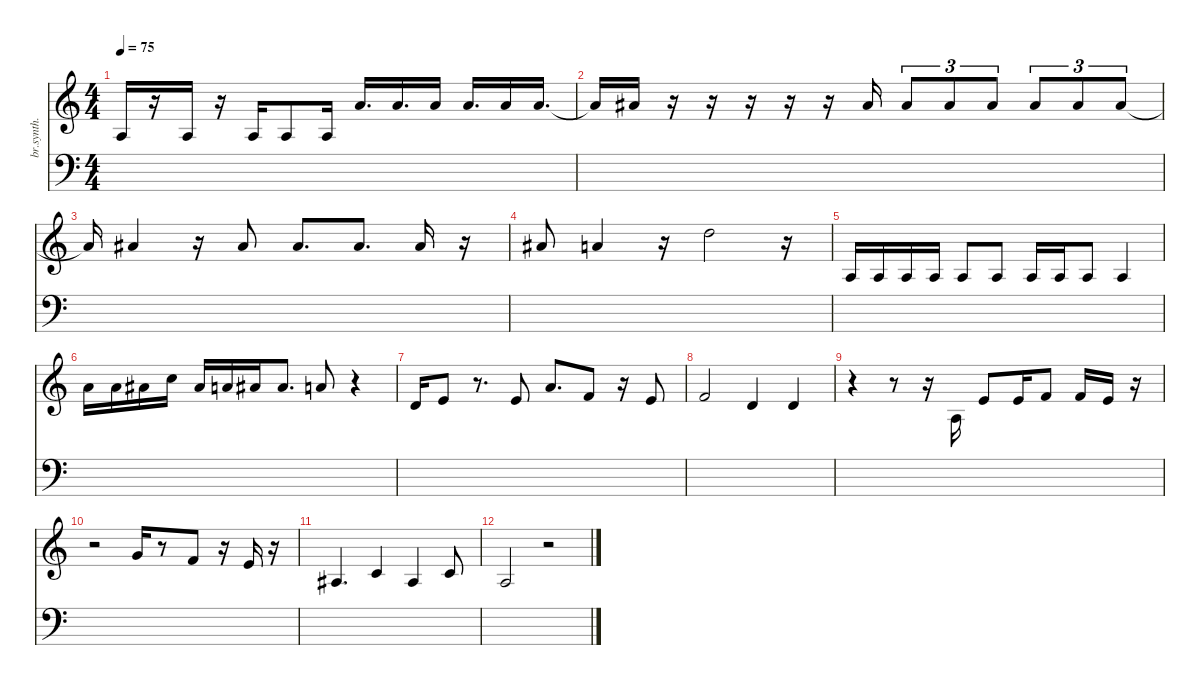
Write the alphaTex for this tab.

\defaultSystemsLayout 4
\hideDynamics
\bracketExtendMode nobrackets
\otherSystemsTrackNameOrientation horizontal
\track ("Brass Synthesizer" "br.synth.") {instrument synthbrass1}
\staff {score}
\tuning (E4 B3 G3 D3 A2 E2)
\ts (4 4)
\tempo 75
\clef g2
\ks c
2.3.16{dy mf beam Up} r.16{beam Up} 2.3.16{beam Up} r.16{beam Up} 2.3.16{beam Up} 2.3.8{beam Up} 2.3.16{beam Up} 19.4.16{d beam Up} 5.1.16{d beam Up} 5.1.16{beam Up} 19.4.16{d beam Up} 5.1.16{beam Up} 5.1.16{d beam Up} |
5.1{t}.16{beam Up} 6.1{acc #}.16{beam Up} r.16{beam Up} r.16{beam Up} r.16{beam Up} r.16{beam Up} r.16{beam Up} 6.1{acc #}.16{beam Up} 6.1{acc #}.8{tu (3 2) beam Up} 6.1{acc #}.8{tu (3 2) beam Up} 6.1{acc #}.8{tu (3 2) beam Up} 6.1{acc #}.8{tu (3 2) beam Up} 6.1{acc #}.8{tu (3 2) beam Up} 6.1{acc #}.8{tu (3 2) beam Up} |
6.1{t acc #}.16{beam Up} 6.1{acc #}.4{beam Up} r.16{beam Up} 11.2{acc #}.8{beam Up} 11.2{acc #}.8{d beam Up} 11.2{acc #}.8{d beam Up} 6.1{acc #}.16{beam Up} r.16{beam Up} |
11.2{acc #}.8{beam Up} 5.1.4{beam Up} r.16{beam Up} 10.1.2{beam Down} r.16{beam Down} |
12.5.16{beam Up} 12.5.16{beam Up} 12.5.16{beam Up} 12.5.16{beam Up} 12.5.8{beam Up} 12.5.8{beam Up} 12.5.16{beam Up} 12.5.16{beam Up} 12.5.8{beam Up} 12.5.4{beam Up} |
14.3.16{beam Down} 14.3.16{beam Down} 15.3{acc #}.16{beam Down} 13.2.16{beam Down} 15.3{acc #}.16{beam Up} 14.3.16{beam Up} 15.3{acc #}.16{beam Up} 15.3{acc #}.8{d beam Up} 14.3.8{beam Up} r.4{beam Up} |
3.2.16{beam Up} 0.1.8{beam Up} r.8{d beam Up} 0.1.8{beam Up} 5.1.8{d beam Up} 1.1.8{beam Up} r.16{beam Up} 0.1.8{beam Up} |
1.1.2{beam Up} 3.2.4{beam Up} 3.2.4{beam Up} |
r.4{beam Down} r.8{beam Down} r.16{beam Down} 2.3.16{beam Up} 0.1.8{beam Up} 0.1.16{beam Up} 1.1.8{beam Up} 1.1.16{beam Up} 0.1.16{beam Up} r.16{beam Up} |
r.2{beam Down} 3.1.16{beam Up} r.8{beam Up} 1.1.8{beam Up} r.16{beam Up} 0.1.16{beam Up} r.16{beam Up} |
3.3{acc #}.4{d beam Up} 1.2.4{beam Up} 3.3{acc #}.4{beam Up} 1.2.8{beam Up} |
2.3.2{beam Up} r.2{beam Up}
\staff {score}
\tuning (G2 D2 A1 E1 B0)
\clef f4
\ottava regular
\simile none
\ks c
|
|
|
|
|
|
|
|
|
|
|
